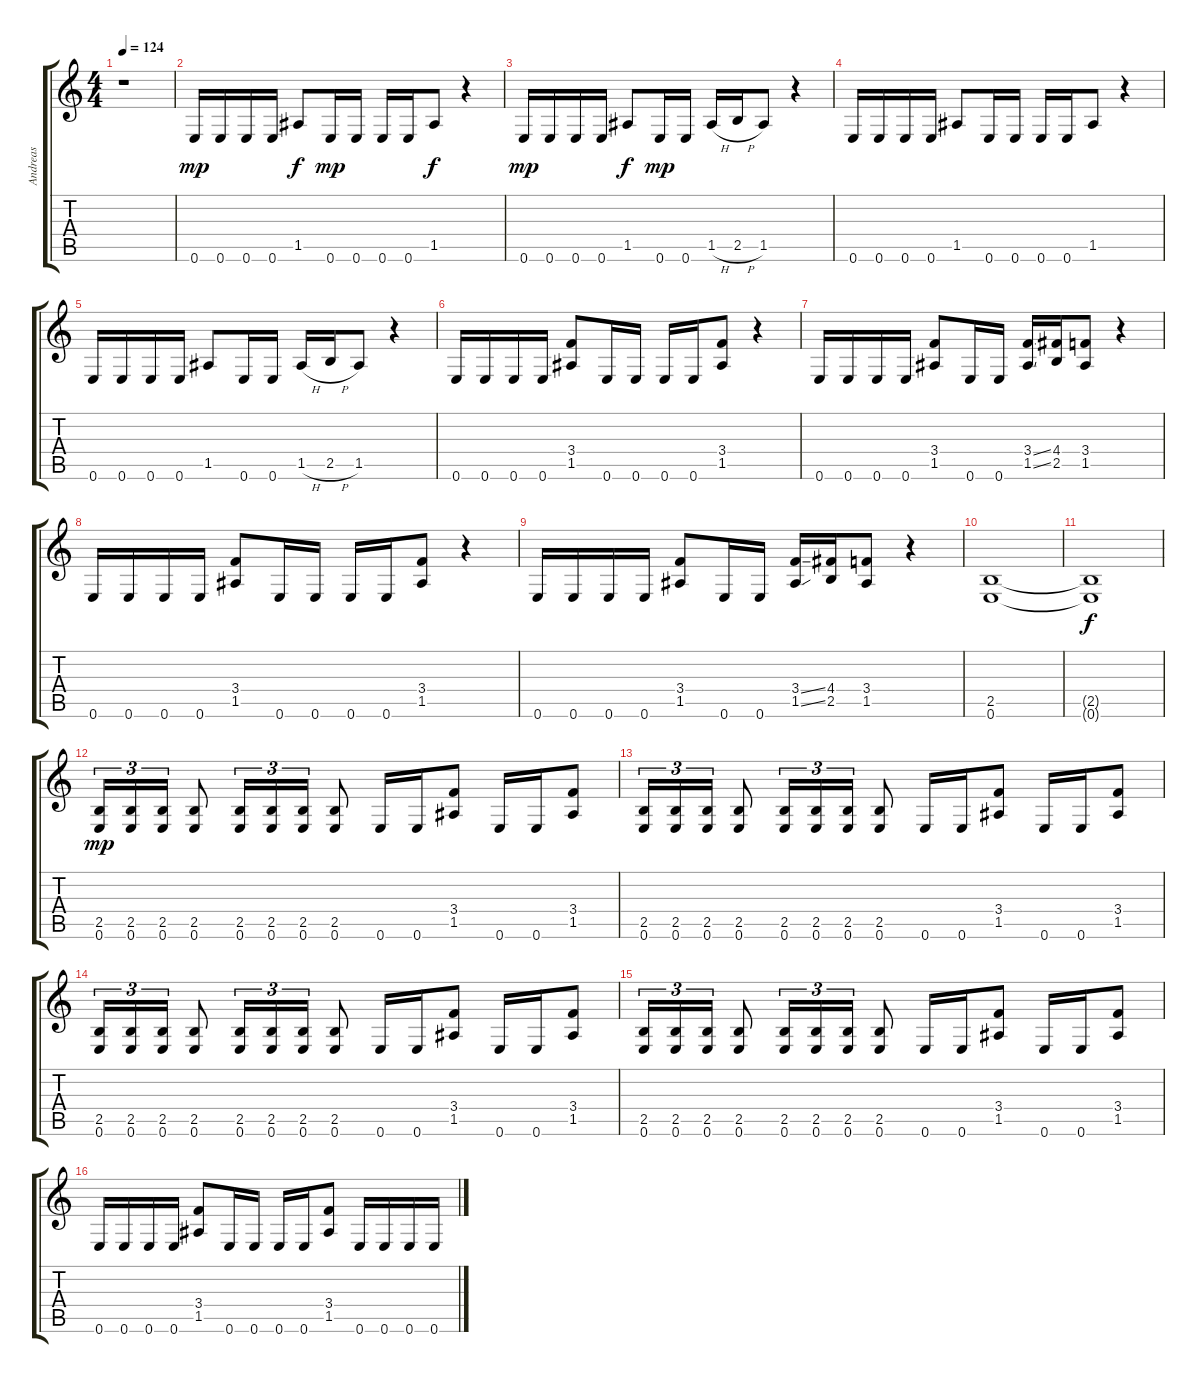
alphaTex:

\track ("Andreas" "Andreas") {instrument overdrivenguitar}
\staff {score tabs}
\tuning (E4 B3 G3 D3 A2 E2) {hide}
\ts (4 4)
\tempo 124
\clef g2
\ks c
r.1{dy mp instrument overdrivenguitar} |
0.6.16 0.6.16 0.6.16 0.6.16 1.5.8{dy f} 0.6.16{dy mp} 0.6.16 0.6.16 0.6.16 1.5.8{dy f} r.4 |
0.6.16{dy mp} 0.6.16 0.6.16 0.6.16 1.5.8{dy f} 0.6.16{dy mp} 0.6.16 1.5{h}.16 2.5{h}.16 1.5.8 r.4 |
0.6.16 0.6.16 0.6.16 0.6.16 1.5.8 0.6.16 0.6.16 0.6.16 0.6.16 1.5.8 r.4 |
0.6.16 0.6.16 0.6.16 0.6.16 1.5.8 0.6.16 0.6.16 1.5{h}.16 2.5{h}.16 1.5.8 r.4 |
0.6.16 0.6.16 0.6.16 0.6.16 (3.4 1.5).8 0.6.16 0.6.16 0.6.16 0.6.16 (3.4 1.5).8 r.4 |
0.6.16 0.6.16 0.6.16 0.6.16 (3.4 1.5).8 0.6.16 0.6.16 (3.4{ss} 1.5{ss}).16 (4.4 2.5).16 (3.4 1.5).8 r.4 |
0.6.16 0.6.16 0.6.16 0.6.16 (3.4 1.5).8 0.6.16 0.6.16 0.6.16 0.6.16 (3.4 1.5).8 r.4 |
0.6.16 0.6.16 0.6.16 0.6.16 (3.4 1.5).8 0.6.16 0.6.16 (3.4{ss} 1.5{ss}).16 (4.4 2.5).16 (3.4 1.5).8 r.4 |
(2.5 0.6).1 |
(2.5{t} 0.6{t}).1{dy f} |
(2.5 0.6).16{tu (3 2) dy mp} (2.5 0.6).16{tu (3 2)} (2.5 0.6).16{tu (3 2)} (2.5 0.6).8 (2.5 0.6).16{tu (3 2)} (2.5 0.6).16{tu (3 2)} (2.5 0.6).16{tu (3 2)} (2.5 0.6).8 0.6.16 0.6.16 (3.4 1.5).8 0.6.16 0.6.16 (3.4 1.5).8 |
(2.5 0.6).16{tu (3 2)} (2.5 0.6).16{tu (3 2)} (2.5 0.6).16{tu (3 2)} (2.5 0.6).8 (2.5 0.6).16{tu (3 2)} (2.5 0.6).16{tu (3 2)} (2.5 0.6).16{tu (3 2)} (2.5 0.6).8 0.6.16 0.6.16 (3.4 1.5).8 0.6.16 0.6.16 (3.4 1.5).8 |
(2.5 0.6).16{tu (3 2)} (2.5 0.6).16{tu (3 2)} (2.5 0.6).16{tu (3 2)} (2.5 0.6).8 (2.5 0.6).16{tu (3 2)} (2.5 0.6).16{tu (3 2)} (2.5 0.6).16{tu (3 2)} (2.5 0.6).8 0.6.16 0.6.16 (3.4 1.5).8 0.6.16 0.6.16 (3.4 1.5).8 |
(2.5 0.6).16{tu (3 2)} (2.5 0.6).16{tu (3 2)} (2.5 0.6).16{tu (3 2)} (2.5 0.6).8 (2.5 0.6).16{tu (3 2)} (2.5 0.6).16{tu (3 2)} (2.5 0.6).16{tu (3 2)} (2.5 0.6).8 0.6.16 0.6.16 (3.4 1.5).8 0.6.16 0.6.16 (3.4 1.5).8 |
0.6.16 0.6.16 0.6.16 0.6.16 (3.4 1.5).8 0.6.16 0.6.16 0.6.16 0.6.16 (3.4 1.5).8 0.6.16 0.6.16 0.6.16 0.6.16
